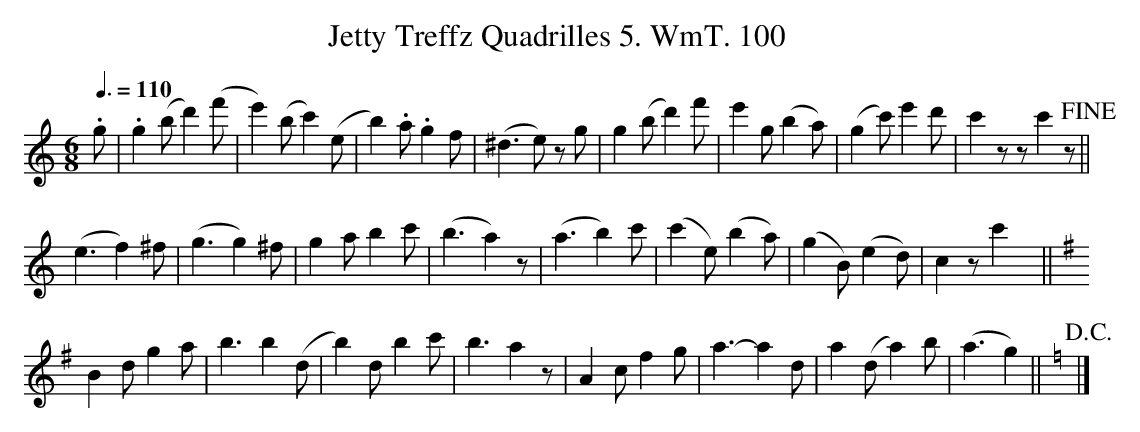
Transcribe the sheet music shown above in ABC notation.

X:1
T:Jetty Treffz Quadrilles 5. WmT. 100
M:6/8
L:1/8
Q:3/8=110
K:C
.g|.g2 (b d'2)(f'|e'2) (b c'2) (e|b2) .a .g2 f|(^d3 e) z  g|g2 (b d'2)f'|e'2 g (b2a)|(g2c') e'2d'|c'2 zz c'2z!fine!||
(e3 f2) ^f|(g3 g2) ^f|g2 a b2 c'|(b3 a2) z|(a3 b2) c'|(c'2e) (b2a)|(g2B) (e2 d)|c2 z c'2 x||
[K:G]B2 d g2a|b3 b2 (d |b2) d b2 c'|b3 a2 z|A2 c f2 g|a3- a2 d|a2 (d a2)b|(a3 g2)||[K:C]!D.C.!|]
